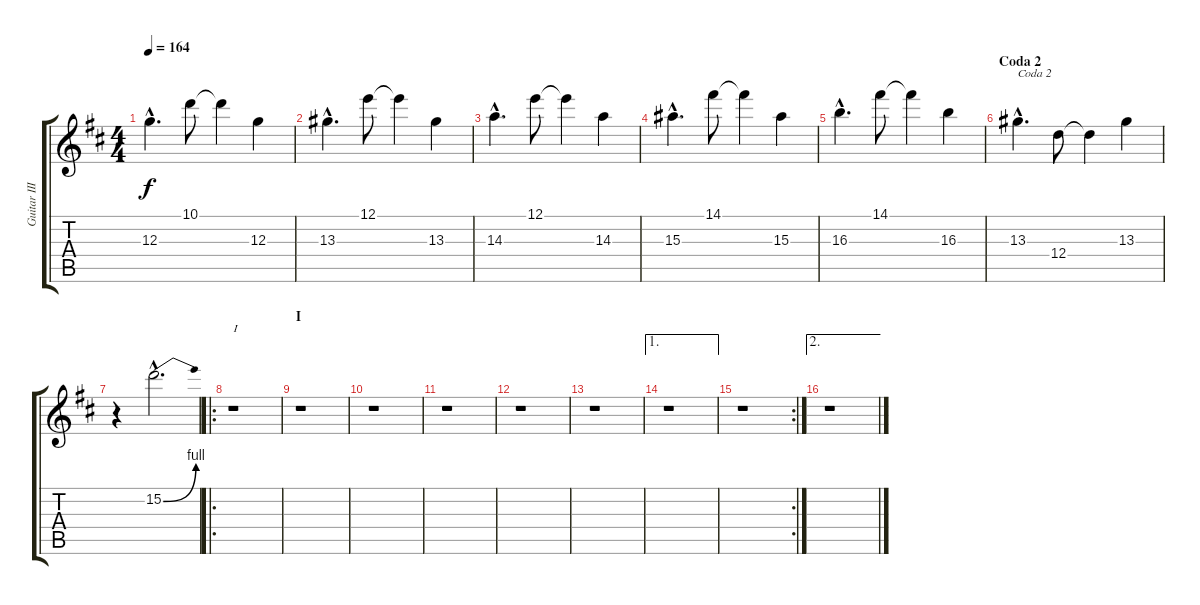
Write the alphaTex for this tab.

\track ("Guitar III" "Guitar III") {instrument overdrivenguitar}
\staff {score tabs}
\tuning (E4 B3 G3 D3 A2 E2) {hide}
\ts (4 4)
\tempo 164
\clef g2
\ks d
12.3{hac}.4{d dy f} 10.1.8 10.1{t}.4 12.3.4 |
13.3{hac}.4{d} 12.1.8 12.1{t}.4 13.3.4 |
14.3{hac}.4{d} 12.1.8 12.1{t}.4 14.3.4 |
15.3{hac}.4{d} 14.1.8 14.1{t}.4 15.3.4 |
16.3{hac}.4{d} 14.1.8 14.1{t}.4 16.3.4 |
\section ("" "Coda 2")
13.3{hac}.4{d txt "Coda 2"} 12.4.8 12.4{t}.4 13.3.4 |
r.4 15.2{be (bend 0 0 60 4) hac}.2{d} |
\ro
r.1{txt "I"} |
\section ("" "I")
r.1 |
r.1 |
r.1 |
r.1 |
r.1 |
\ae 1
r.1 |
\rc 2
r.1 |
\ae 2
r.1
